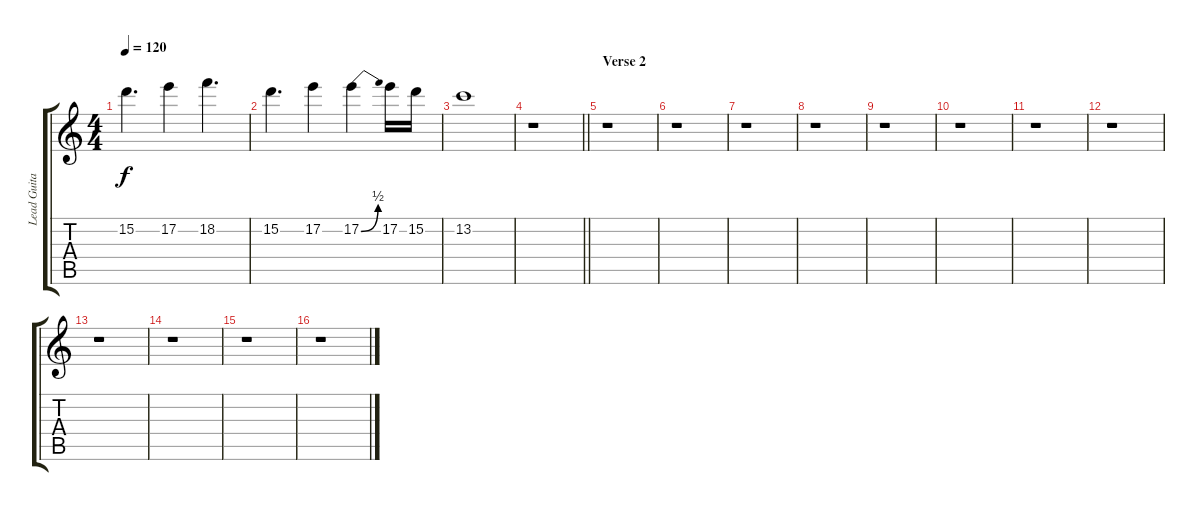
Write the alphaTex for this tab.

\track ("Lead Guitar" "Lead Guita") {instrument overdrivenguitar}
\staff {score tabs}
\tuning (E4 B3 G3 D3 A2 E2) {hide}
\ts (4 4)
\tempo 120
\clef g2
\ks c
15.2.4{d dy f} 17.2.4 18.2.4{d} |
15.2.4{d} 17.2.4 17.2{be (bend 0 0 60 2)}.4 17.2.16 15.2.16 |
13.2.1 |
\barLineRight lightlight
r.1 |
\section ("" "Verse 2")
r.1 |
r.1 |
r.1 |
r.1 |
r.1 |
r.1 |
r.1 |
r.1 |
r.1 |
r.1 |
r.1 |
r.1
